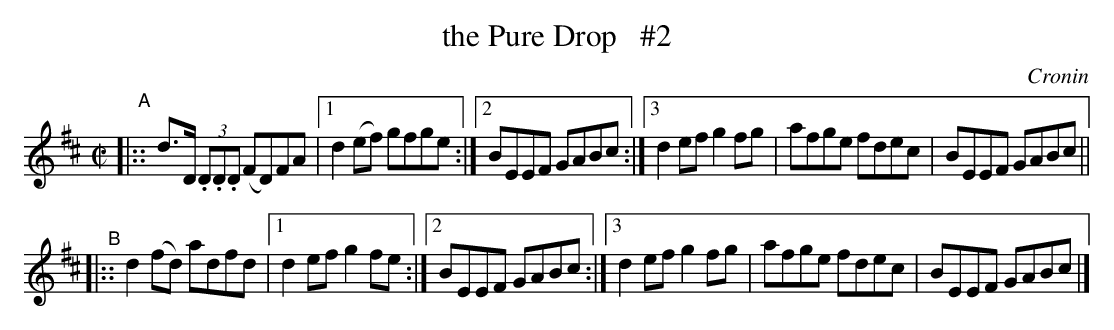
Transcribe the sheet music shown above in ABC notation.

X:1
T: the Pure Drop   #2
O: Cronin
M: C|
L: 1/8
K: D
"^A"|:: d>D (3.D.D.D (FD)FA |1 d2(ef) gfge :|2 BEEF GABc :|3 d2ef g2fg | afge fdec | BEEF GABc ||
"^B"|:: d2(fd) adfd |1 d2ef g2fe :|2 BEEF GABc :|3 d2ef g2fg | afge fdec | BEEF GABc |]
